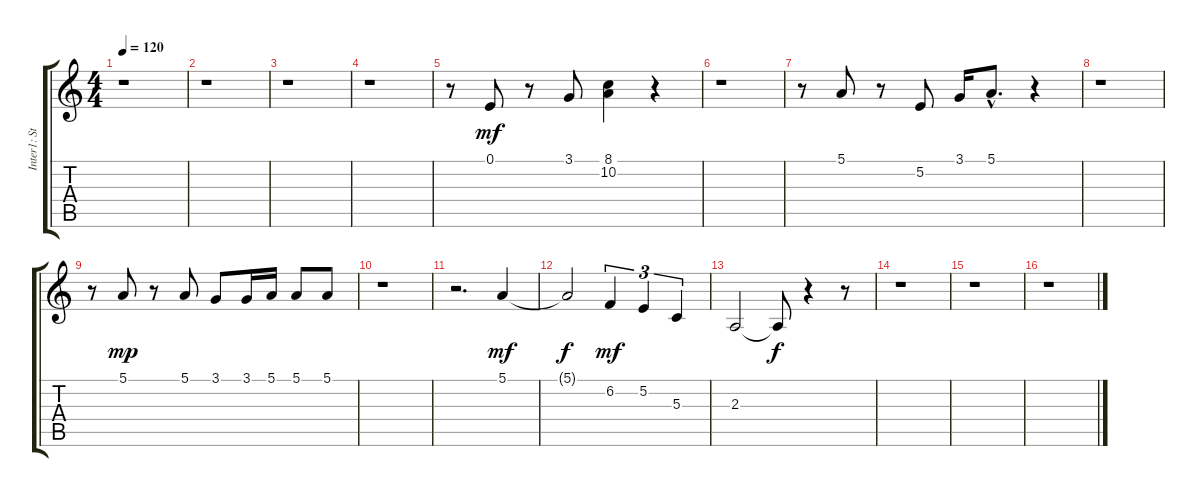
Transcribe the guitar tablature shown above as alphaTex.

\track ("Inter1: String      " "Inter1: St") {instrument acousticgrandpiano}
\staff {score tabs}
\tuning (E4 B3 G3 D3 A2 E2) {hide}
\ts (4 4)
\tempo 120
\clef g2
\ks c
r.1{dy mf} |
r.1 |
r.1 |
r.1 |
r.8 0.1.8 r.8 3.1.8 (8.1 10.2).4 r.4 |
r.1 |
r.8 5.1.8 r.8 5.2.8 3.1.16 5.1{hac}.8{d} r.4 |
r.1 |
r.8 5.1.8{dy mp} r.8 5.1.8 3.1.8 3.1.16 5.1.16 5.1.8 5.1.8 |
r.1 |
r.2{d} 5.1.4{dy mf} |
5.1{t}.2{dy f} 6.2.4{tu (3 2) dy mf} 5.2.4{tu (3 2)} 5.3.4{tu (3 2)} |
2.3.2 2.3{t}.8{dy f} r.4 r.8 |
r.1 |
r.1 |
r.1
